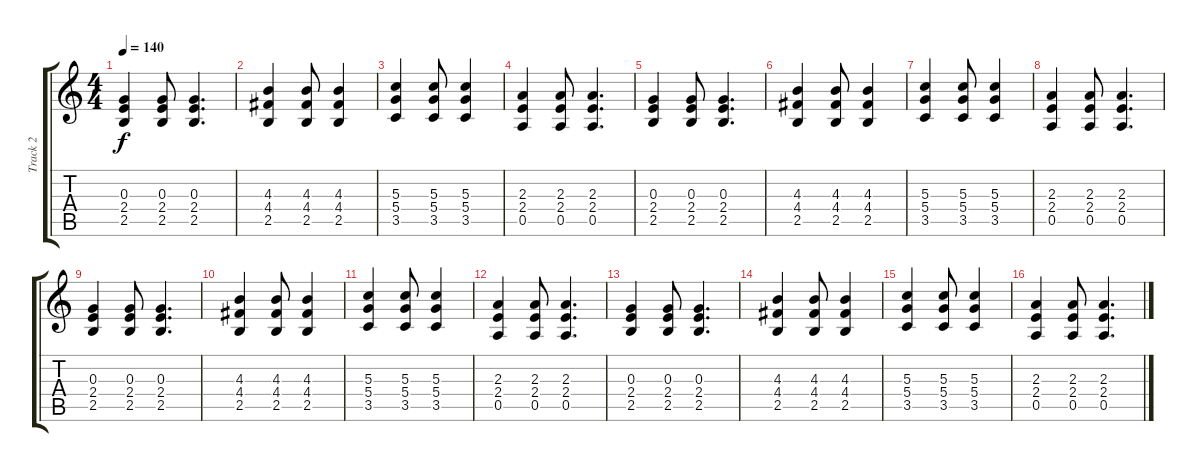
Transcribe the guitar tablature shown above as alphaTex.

\track ("Track 2" "Track 2") {instrument acousticguitarsteel}
\staff {score tabs}
\tuning (E4 B3 G3 D3 A2 E2) {hide}
\ts (4 4)
\tempo 140
\clef g2
\ks c
(0.3 2.4 2.5).4{dy f} (0.3 2.4 2.5).8 (0.3 2.4 2.5).4{d} |
(4.3 4.4 2.5).4 (4.3 4.4 2.5).8 (4.3 4.4 2.5).4 |
(5.3 5.4 3.5).4 (5.3 5.4 3.5).8 (5.3 5.4 3.5).4 |
(2.3 2.4 0.5).4 (2.3 2.4 0.5).8 (2.3 2.4 0.5).4{d} |
(0.3 2.4 2.5).4 (0.3 2.4 2.5).8 (0.3 2.4 2.5).4{d} |
(4.3 4.4 2.5).4 (4.3 4.4 2.5).8 (4.3 4.4 2.5).4 |
(5.3 5.4 3.5).4 (5.3 5.4 3.5).8 (5.3 5.4 3.5).4 |
(2.3 2.4 0.5).4 (2.3 2.4 0.5).8 (2.3 2.4 0.5).4{d} |
(0.3 2.4 2.5).4 (0.3 2.4 2.5).8 (0.3 2.4 2.5).4{d} |
(4.3 4.4 2.5).4 (4.3 4.4 2.5).8 (4.3 4.4 2.5).4 |
(5.3 5.4 3.5).4 (5.3 5.4 3.5).8 (5.3 5.4 3.5).4 |
(2.3 2.4 0.5).4 (2.3 2.4 0.5).8 (2.3 2.4 0.5).4{d} |
(0.3 2.4 2.5).4 (0.3 2.4 2.5).8 (0.3 2.4 2.5).4{d} |
(4.3 4.4 2.5).4 (4.3 4.4 2.5).8 (4.3 4.4 2.5).4 |
(5.3 5.4 3.5).4 (5.3 5.4 3.5).8 (5.3 5.4 3.5).4 |
(2.3 2.4 0.5).4 (2.3 2.4 0.5).8 (2.3 2.4 0.5).4{d}
